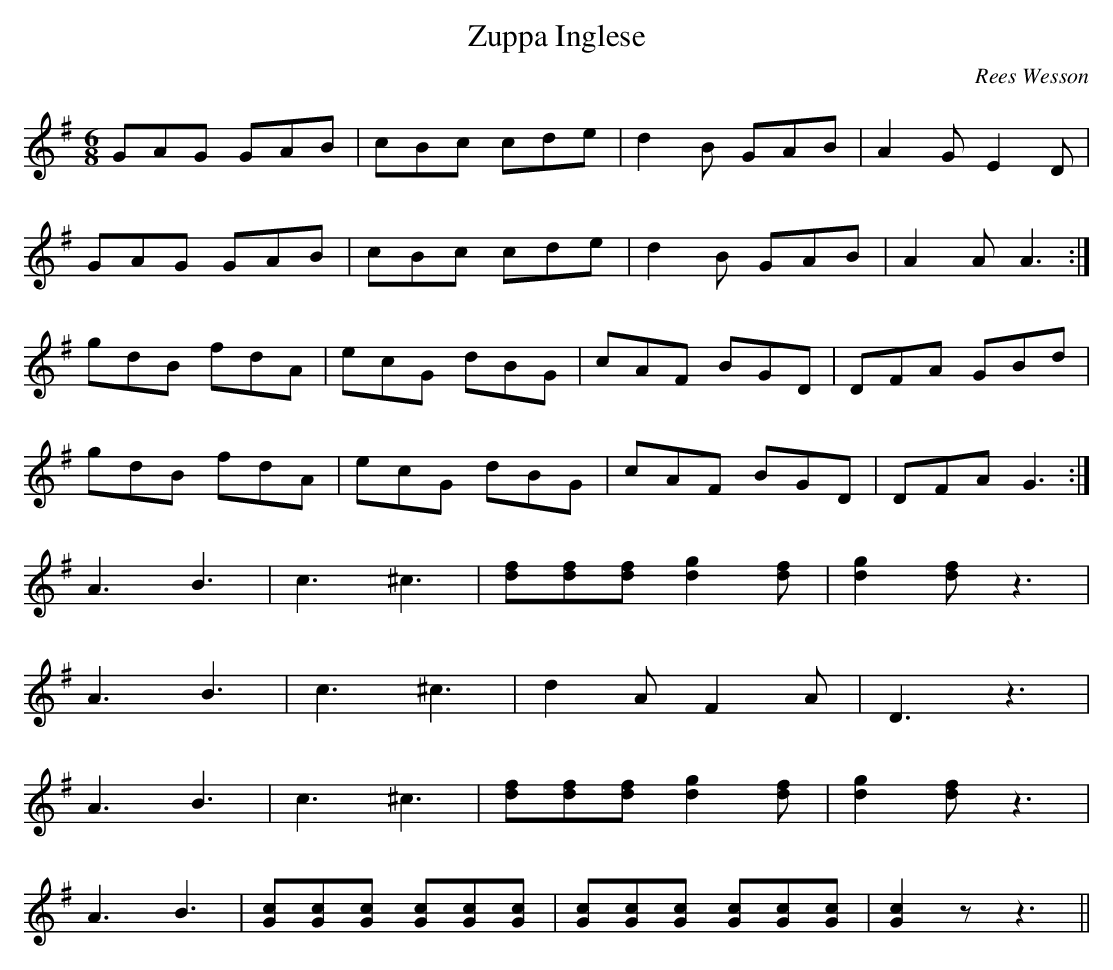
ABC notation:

X:1
T:Zuppa Inglese
C:Rees Wesson
M:6/8
L:1/8
K:G
GAG GAB|cBc cde|d2B GAB|A2G E2D|
GAG GAB|cBc cde|d2B GAB|A2A A3:|
gdB fdA|ecG dBG|cAF BGD|DFA GBd|
gdB fdA|ecG dBG|cAF BGD|DFA G3:|
A3 B3|c3 ^c3|[fd][fd][fd] [g2d2][fd]|[g2d2][fd] z3|
A3 B3|c3 ^c3|d2A F2A|D3 z3|
A3 B3|c3 ^c3|[fd][fd][fd] [g2d2][fd]|[g2d2][fd] z3|
A3 B3|[cG][cG][cG] [cG][cG][cG]|[cG][cG][cG] [cG][cG][cG]|[c2G2]z z3||
